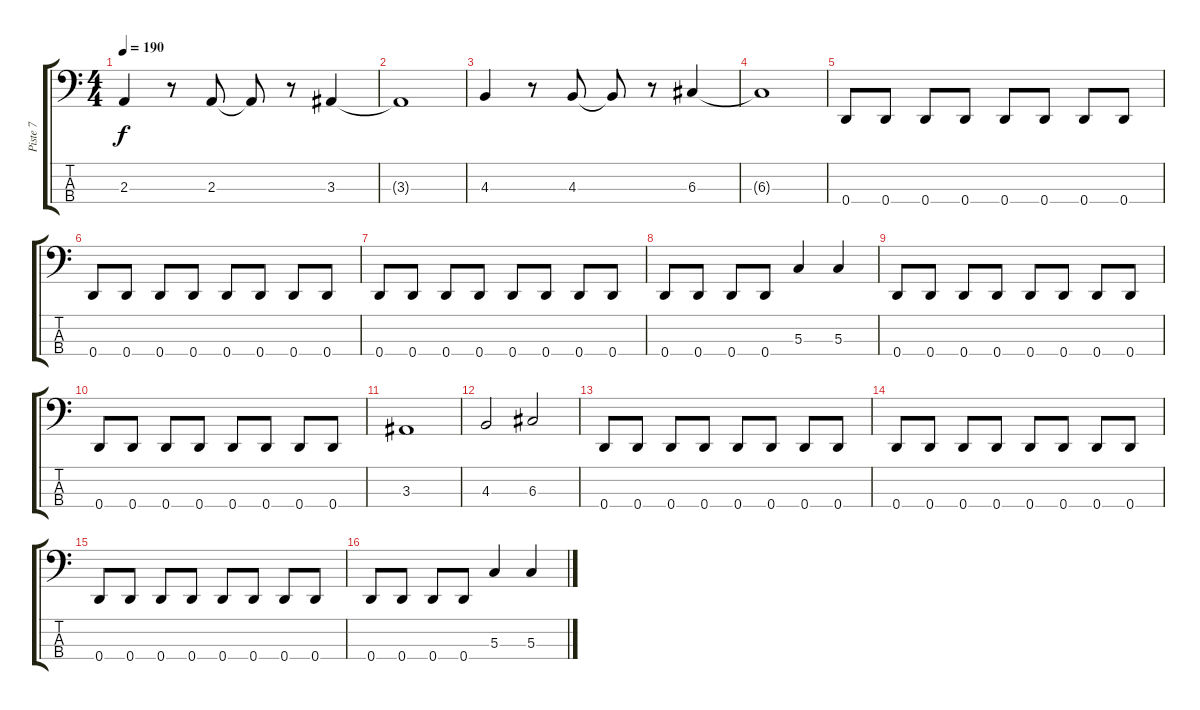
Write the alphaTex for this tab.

\track ("Piste 7" "Piste 7") {instrument electricbassfinger}
\staff {score tabs}
\tuning (F2 C2 G1 D1) {hide}
\ts (4 4)
\tempo 190
\clef f4
\ks c
2.3.4{dy f} r.8 2.3.8 2.3{t}.8 r.8 3.3.4 |
3.3{t}.1 |
4.3.4 r.8 4.3.8 4.3{t}.8 r.8 6.3.4 |
6.3{t}.1 |
0.4.8 0.4.8 0.4.8 0.4.8 0.4.8 0.4.8 0.4.8 0.4.8 |
0.4.8 0.4.8 0.4.8 0.4.8 0.4.8 0.4.8 0.4.8 0.4.8 |
0.4.8 0.4.8 0.4.8 0.4.8 0.4.8 0.4.8 0.4.8 0.4.8 |
0.4.8 0.4.8 0.4.8 0.4.8 5.3.4 5.3.4 |
0.4.8 0.4.8 0.4.8 0.4.8 0.4.8 0.4.8 0.4.8 0.4.8 |
0.4.8 0.4.8 0.4.8 0.4.8 0.4.8 0.4.8 0.4.8 0.4.8 |
3.3.1 |
4.3.2 6.3.2 |
0.4.8 0.4.8 0.4.8 0.4.8 0.4.8 0.4.8 0.4.8 0.4.8 |
0.4.8 0.4.8 0.4.8 0.4.8 0.4.8 0.4.8 0.4.8 0.4.8 |
0.4.8 0.4.8 0.4.8 0.4.8 0.4.8 0.4.8 0.4.8 0.4.8 |
0.4.8 0.4.8 0.4.8 0.4.8 5.3.4 5.3.4
